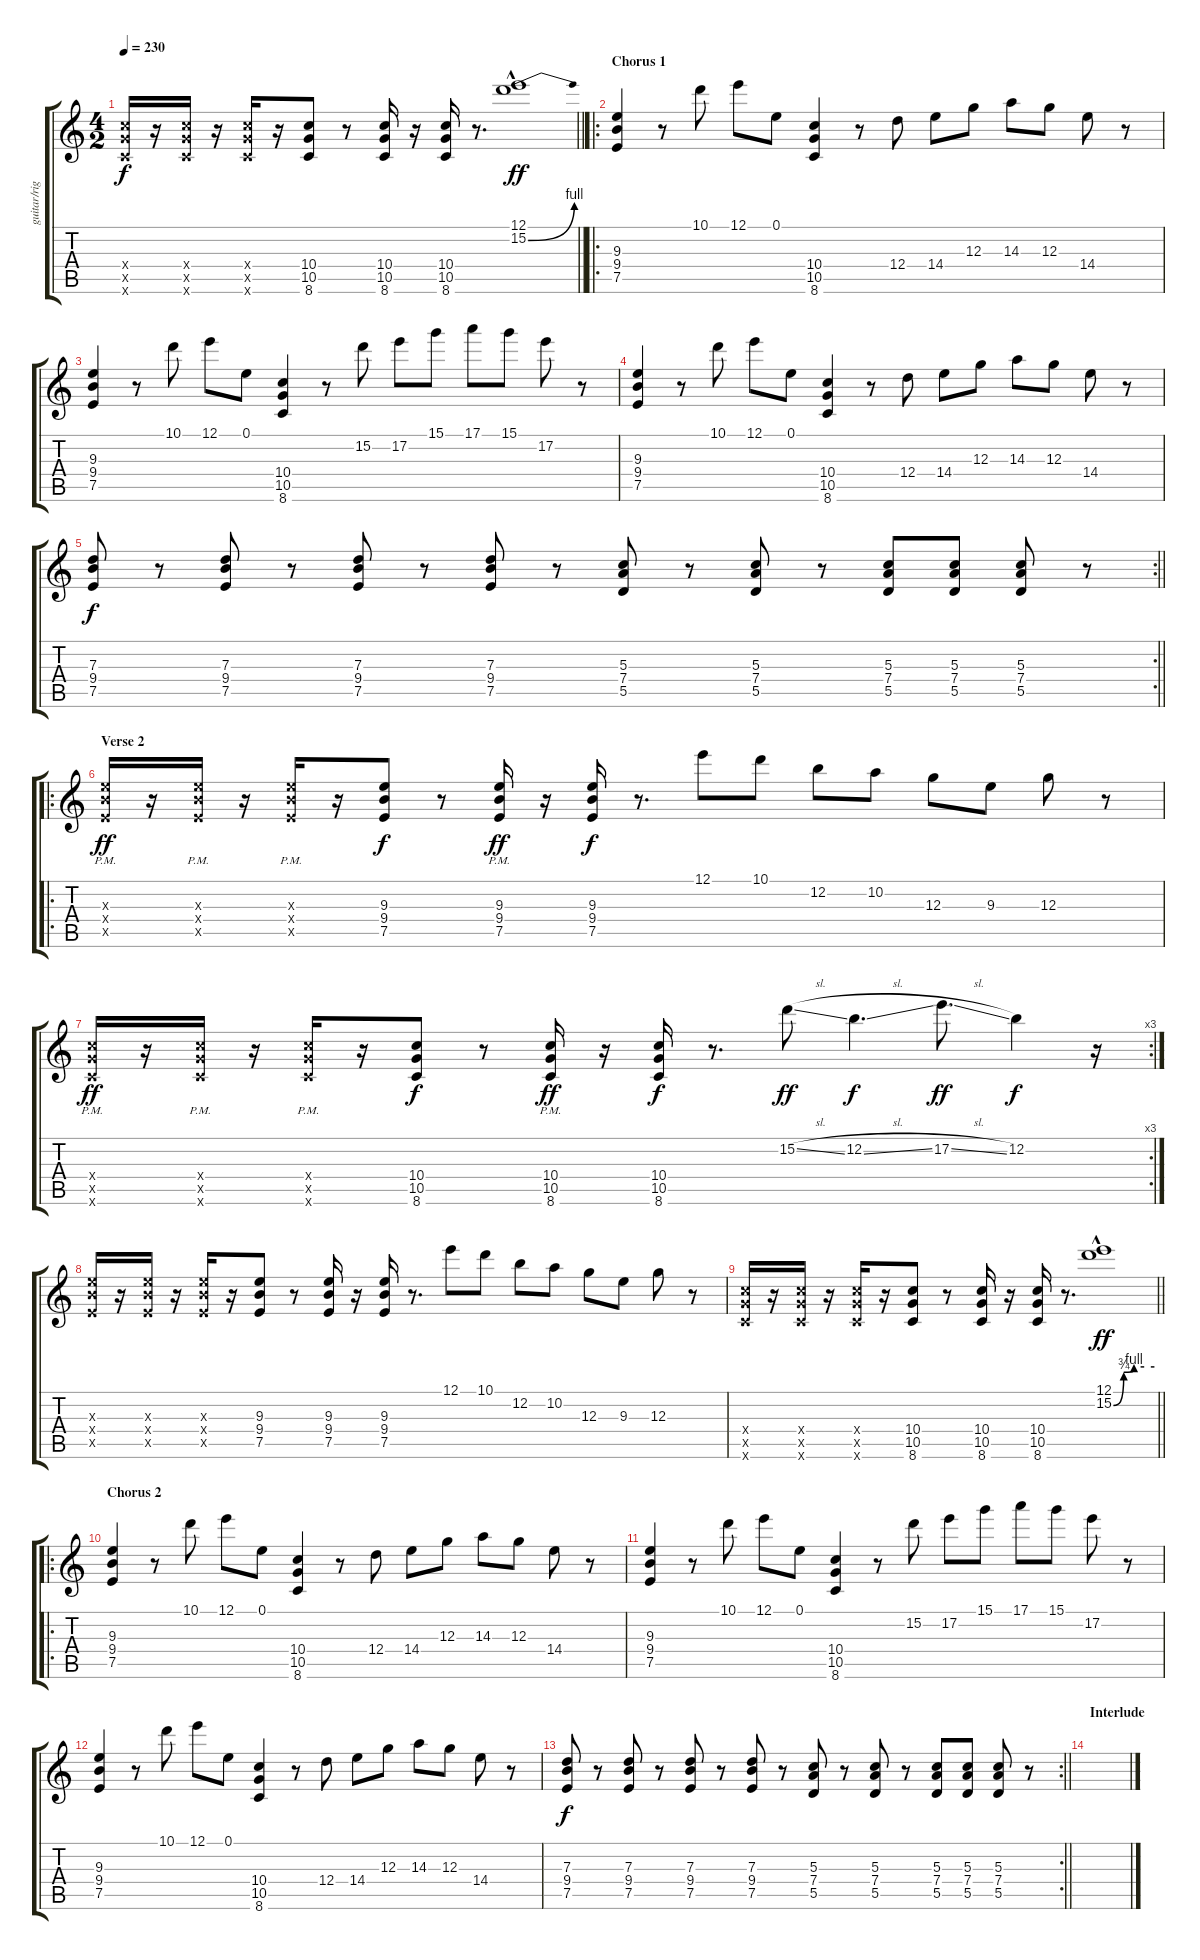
\track ("guitar/right" "guitar/rig") {instrument distortionguitar}
\staff {score tabs}
\tuning (E4 B3 G3 D3 A2 E2) {hide}
\ts (4 2)
\tempo 230
\clef g2
\barLineRight lightlight
\ks c
(10.4{x} 10.5{x} 8.6{x}).16{dy f} r.16 (10.4{x} 10.5{x} 8.6{x}).16 r.16 (10.4{x} 10.5{x} 8.6{x}).16 r.16 (10.4 10.5 8.6).8 r.8 (10.4 10.5 8.6).16 r.16 (10.4 10.5 8.6).16 r.8{d} (12.1{hac} 15.2{be (bend 0 0 60 4)}).1{dy ff} |
\ro
\section ("" "Chorus 1")
(9.3 9.4 7.5).4 r.8 10.1.8 12.1.8 0.1.8 (10.4 10.5 8.6).4 r.8 12.4.8 14.4.8 12.3.8 14.3.8 12.3.8 14.4.8 r.8 |
(9.3 9.4 7.5).4 r.8 10.1.8 12.1.8 0.1.8 (10.4 10.5 8.6).4 r.8 15.2.8 17.2.8 15.1.8 17.1.8 15.1.8 17.2.8 r.8 |
(9.3 9.4 7.5).4 r.8 10.1.8 12.1.8 0.1.8 (10.4 10.5 8.6).4 r.8 12.4.8 14.4.8 12.3.8 14.3.8 12.3.8 14.4.8 r.8 |
\rc 2
\barLineRight lightlight
(7.3 9.4 7.5).8{dy f} r.8 (7.3 9.4 7.5).8 r.8 (7.3 9.4 7.5).8 r.8 (7.3 9.4 7.5).8 r.8 (5.3 7.4 5.5).8 r.8 (5.3 7.4 5.5).8 r.8 (5.3 7.4 5.5).8 (5.3 7.4 5.5).8 (5.3 7.4 5.5).8 r.8 |
\ro
\section ("" "Verse 2")
(9.3{pm x} 9.4{pm x} 7.5{pm x}).16{dy ff} r.16 (9.3{pm x} 9.4{pm x} 7.5{pm x}).16 r.16 (9.3{pm x} 9.4{pm x} 7.5{pm x}).16 r.16 (9.3 9.4 7.5).8{dy f} r.8 (9.3{pm} 9.4{pm} 7.5{pm}).16{dy ff} r.16 (9.3 9.4 7.5).16{dy f} r.8{d} 12.1.8 10.1.8 12.2.8 10.2.8 12.3.8 9.3.8 12.3.8 r.8 |
\rc 3
(10.4{x} 10.5{x} 8.6{pm x}).16{dy ff} r.16 (10.4{x} 10.5{x} 8.6{pm x}).16 r.16 (10.4{x} 10.5{x} 8.6{pm x}).16 r.16 (10.4 10.5 8.6).8{dy f} r.8 (10.4 10.5 8.6{pm}).16{dy ff} r.16 (10.4 10.5 8.6).16{dy f} r.8{d} 15.2{sl}.8{dy ff} 12.2{sl}.4{d dy f} 17.2{sl}.8{d dy ff} 12.2.4{dy f} r.16 |
(9.3{x} 9.4{x} 7.5{x}).16 r.16 (9.3{x} 9.4{x} 7.5{x}).16 r.16 (9.3{x} 9.4{x} 7.5{x}).16 r.16 (9.3 9.4 7.5).8 r.8 (9.3 9.4 7.5).16 r.16 (9.3 9.4 7.5).16 r.8{d} 12.1.8 10.1.8 12.2.8 10.2.8 12.3.8 9.3.8 12.3.8 r.8 |
\barLineRight lightlight
(10.4{x} 10.5{x} 8.6{x}).16 r.16 (10.4{x} 10.5{x} 8.6{x}).16 r.16 (10.4{x} 10.5{x} 8.6{x}).16 r.16 (10.4 10.5 8.6).8 r.8 (10.4 10.5 8.6).16 r.16 (10.4 10.5 8.6).16 r.8{d} (12.1{hac} 15.2{be (custom 0 0 15 3 30 4 45 4 60 4)}).1{dy ff} |
\ro
\section ("" "Chorus 2")
(9.3 9.4 7.5).4 r.8 10.1.8 12.1.8 0.1.8 (10.4 10.5 8.6).4 r.8 12.4.8 14.4.8 12.3.8 14.3.8 12.3.8 14.4.8 r.8 |
(9.3 9.4 7.5).4 r.8 10.1.8 12.1.8 0.1.8 (10.4 10.5 8.6).4 r.8 15.2.8 17.2.8 15.1.8 17.1.8 15.1.8 17.2.8 r.8 |
(9.3 9.4 7.5).4 r.8 10.1.8 12.1.8 0.1.8 (10.4 10.5 8.6).4 r.8 12.4.8 14.4.8 12.3.8 14.3.8 12.3.8 14.4.8 r.8 |
\rc 2
\barLineRight lightlight
(7.3 9.4 7.5).8{dy f} r.8 (7.3 9.4 7.5).8 r.8 (7.3 9.4 7.5).8 r.8 (7.3 9.4 7.5).8 r.8 (5.3 7.4 5.5).8 r.8 (5.3 7.4 5.5).8 r.8 (5.3 7.4 5.5).8 (5.3 7.4 5.5).8 (5.3 7.4 5.5).8 r.8 |
\section ("" "Interlude")
